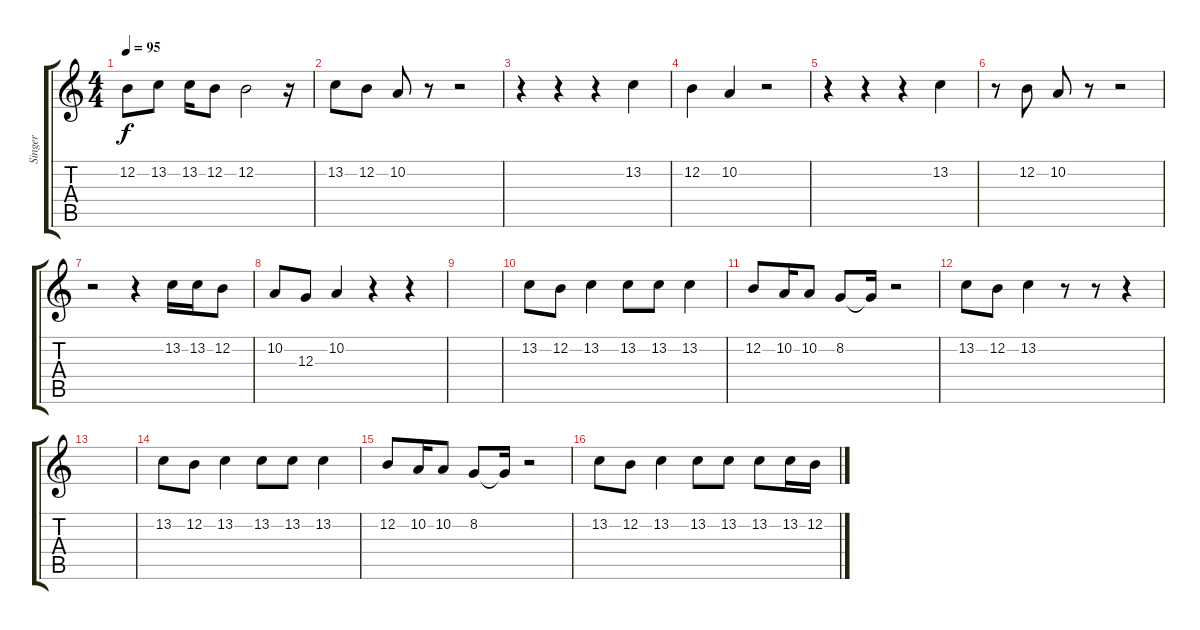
\track ("Singer" "Singer") {instrument trumpet}
\staff {score tabs}
\tuning (E4 B3 G3 D3 A2 E2) {hide}
\ts (4 4)
\tempo 95
\clef g2
\ks c
12.2.8{dy f} 13.2.8 13.2.16 12.2.8 12.2.2 r.16 |
13.2.8 12.2.8 10.2.8 r.8 r.2 |
r.4 r.4 r.4 13.2.4 |
12.2.4 10.2.4 r.2 |
r.4 r.4 r.4 13.2.4 |
r.8 12.2.8 10.2.8 r.8 r.2 |
r.2 r.4 13.2.16 13.2.16 12.2.8 |
10.2.8 12.3.8 10.2.4 r.4 r.4 |
|
13.2.8 12.2.8 13.2.4 13.2.8 13.2.8 13.2.4 |
12.2.8 10.2.16 10.2.8 8.2.8 8.2{t}.16 r.2 |
13.2.8 12.2.8 13.2.4 r.8 r.8 r.4 |
|
13.2.8 12.2.8 13.2.4 13.2.8 13.2.8 13.2.4 |
12.2.8 10.2.16 10.2.8 8.2.8 8.2{t}.16 r.2 |
13.2.8 12.2.8 13.2.4 13.2.8 13.2.8 13.2.8 13.2.16 12.2.16
